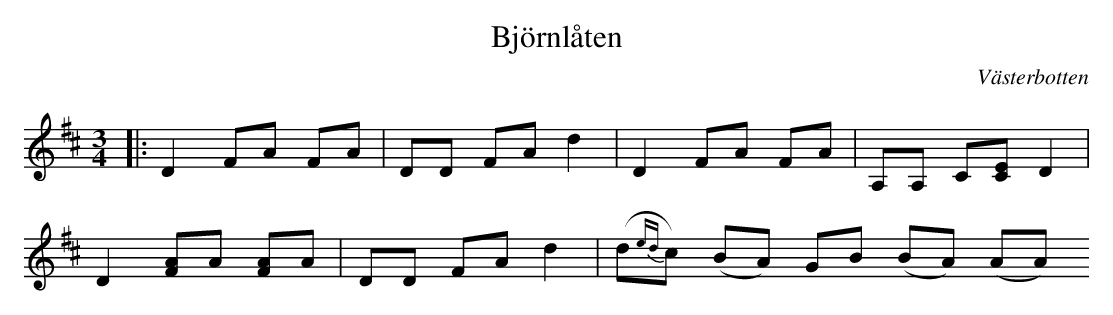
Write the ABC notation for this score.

X:1
T:Björnlåten
O:Västerbotten
M:3/4
L:1/8
K:D
|: D2 FA FA | DD FA d2 | D2 FA FA | A,A, C[CE] D2 |
D2 [FA]A [FA]A | DD FA d2 | (d{ed}c) (BA) GB (BA) (AA)
